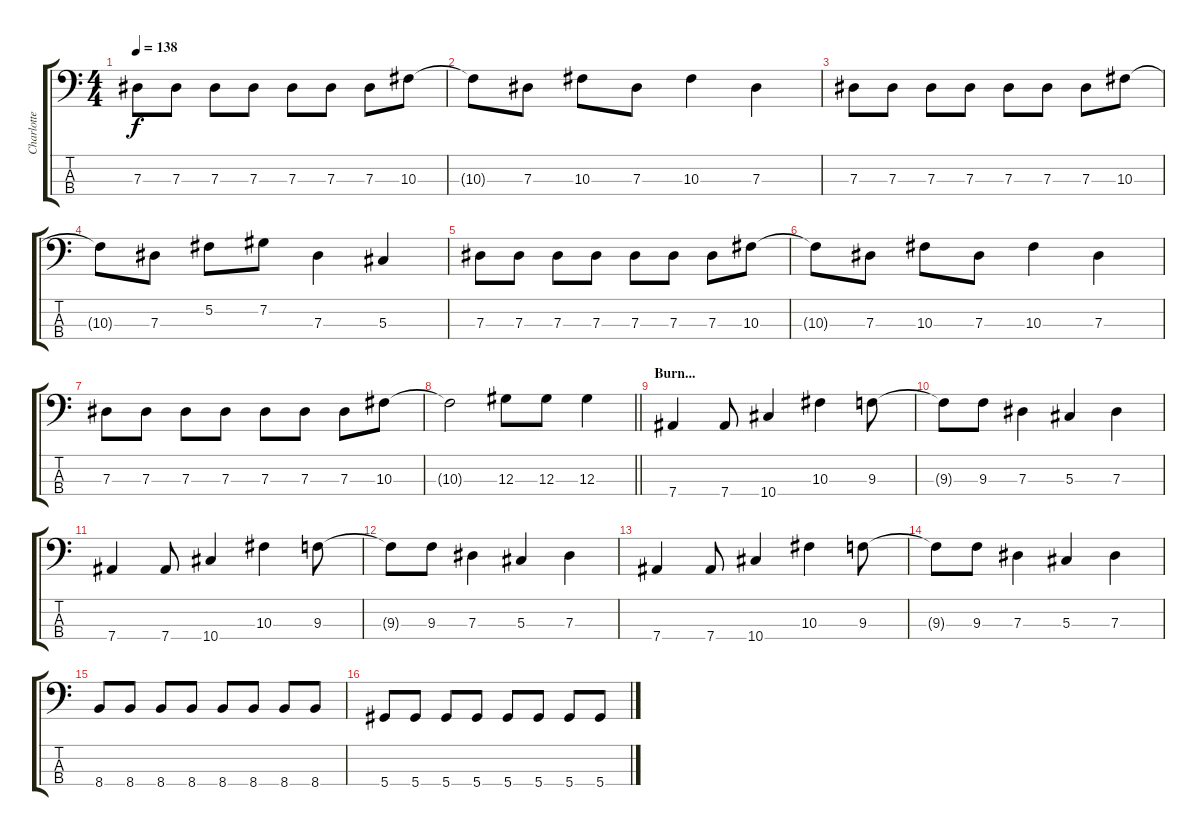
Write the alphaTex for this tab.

\track ("Charlotte" "Charlotte") {instrument electricbassfinger}
\staff {score tabs}
\tuning (Gb2 Db2 Ab1 Eb1) {hide}
\ts (4 4)
\tempo 138
\clef f4
\ks c
7.3.8{dy f volume 10} 7.3.8 7.3.8 7.3.8 7.3.8 7.3.8 7.3.8 10.3.8 |
10.3{t}.8 7.3.8 10.3.8 7.3.8 10.3.4 7.3.4 |
7.3.8 7.3.8 7.3.8 7.3.8 7.3.8 7.3.8 7.3.8 10.3.8 |
10.3{t}.8 7.3.8 5.2.8 7.2.8 7.3.4 5.3.4 |
7.3.8 7.3.8 7.3.8 7.3.8 7.3.8 7.3.8 7.3.8 10.3.8 |
10.3{t}.8 7.3.8 10.3.8 7.3.8 10.3.4 7.3.4 |
7.3.8 7.3.8 7.3.8 7.3.8 7.3.8 7.3.8 7.3.8 10.3.8 |
\barLineRight lightlight
10.3{t}.2 12.3.8 12.3.8 12.3.4 |
\section ("" "Burn...")
7.4.4 7.4.8 10.4.4 10.3.4 9.3.8 |
9.3{t}.8 9.3.8 7.3.4 5.3.4 7.3.4 |
7.4.4 7.4.8 10.4.4 10.3.4 9.3.8 |
9.3{t}.8 9.3.8 7.3.4 5.3.4 7.3.4 |
7.4.4 7.4.8 10.4.4 10.3.4 9.3.8 |
9.3{t}.8 9.3.8 7.3.4 5.3.4 7.3.4 |
8.4.8 8.4.8 8.4.8 8.4.8 8.4.8 8.4.8 8.4.8 8.4.8 |
5.4.8 5.4.8 5.4.8 5.4.8 5.4.8 5.4.8 5.4.8 5.4.8
